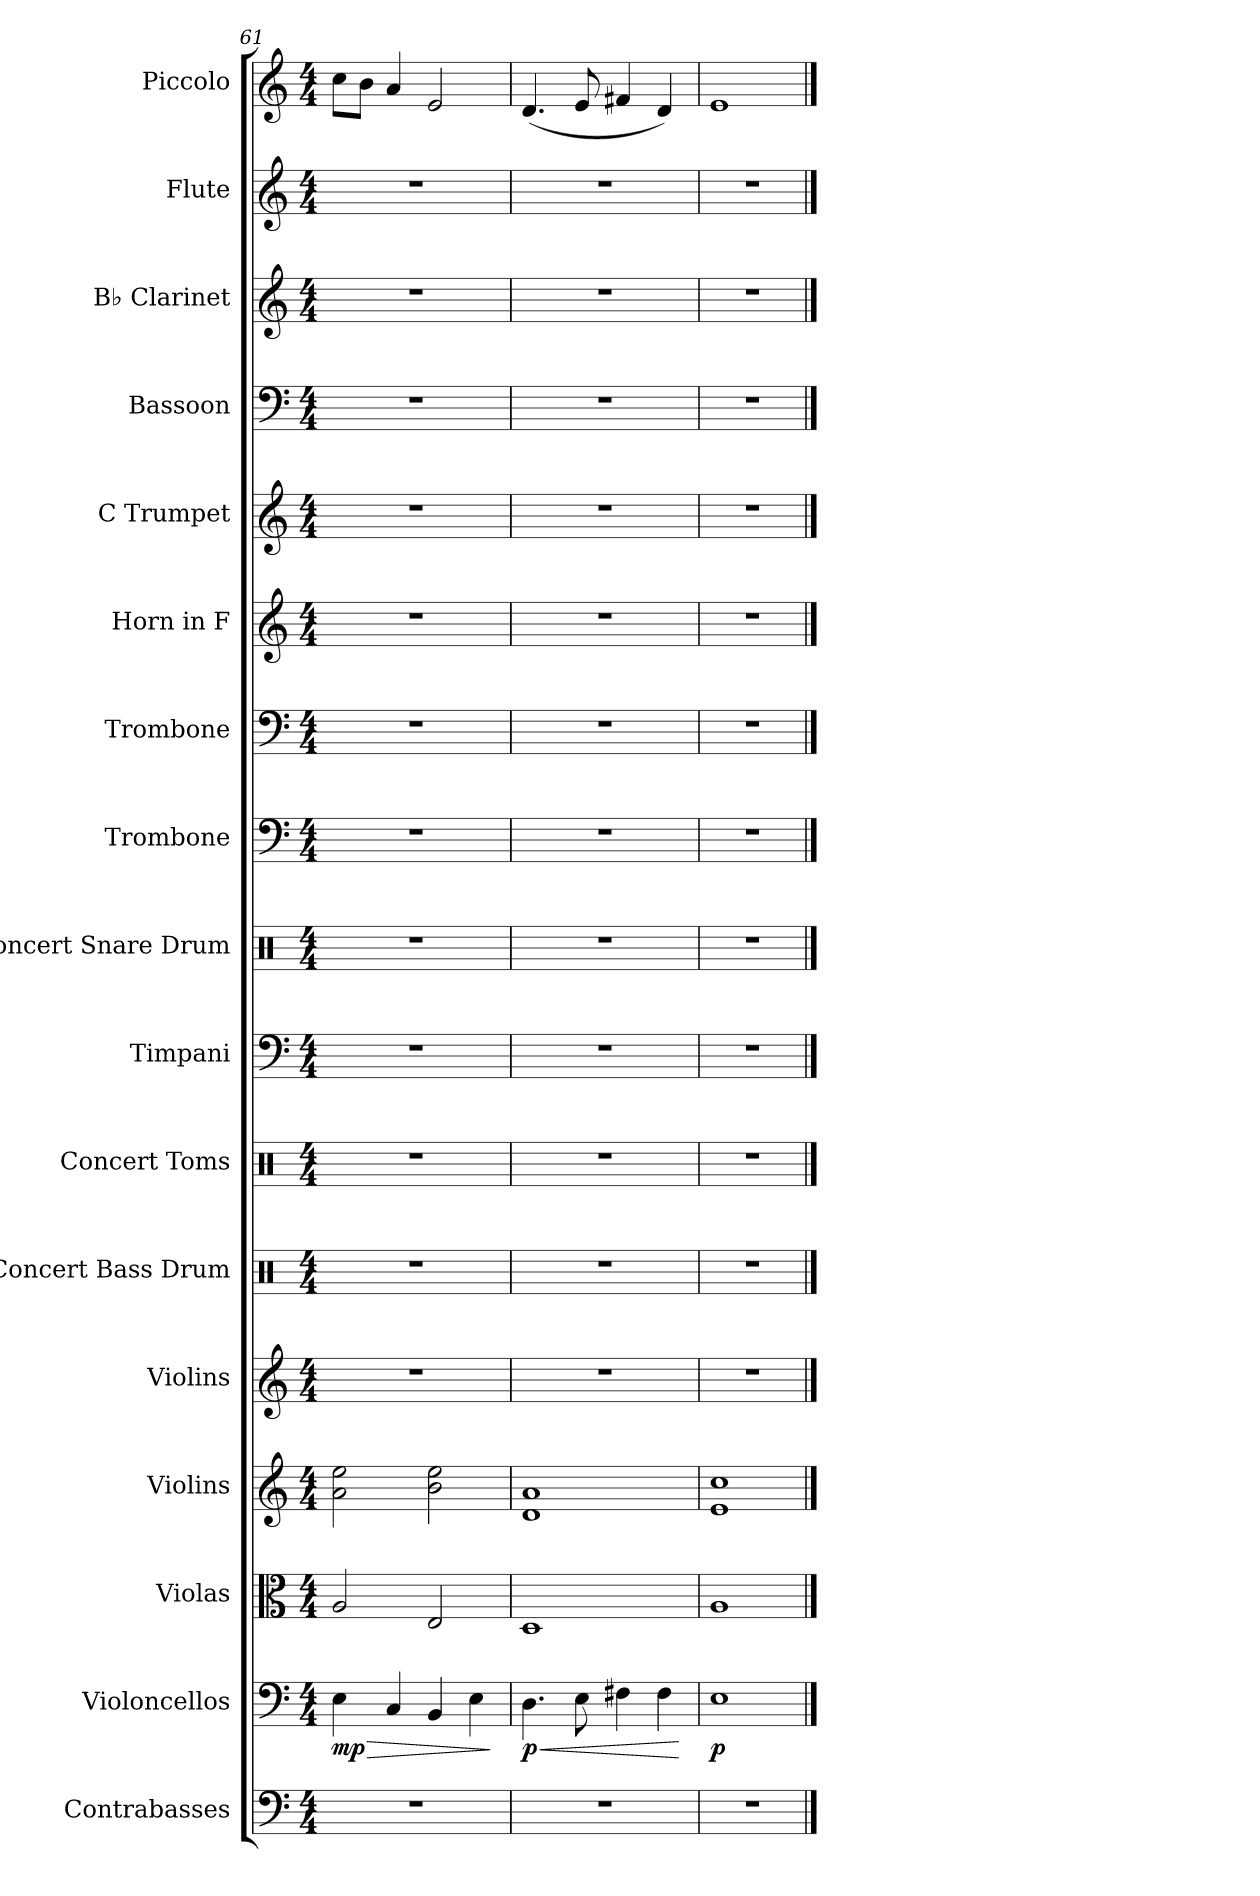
**kern	**kern	**dynam	**kern	**kern	**kern	**kern	**kern	**kern	**kern	**kern	**kern	**kern	**kern	**kern	**kern	**kern	**kern
*part17	*part16	*part16	*part15	*part14	*part13	*part12	*part11	*part10	*part9	*part8	*part7	*part6	*part5	*part4	*part3	*part2	*part1
*staff17	*staff16	*staff16	*staff15	*staff14	*staff13	*staff12	*staff11	*staff10	*staff9	*staff8	*staff7	*staff6	*staff5	*staff4	*staff3	*staff2	*staff1
*I"Contrabasses	*I"Violoncellos	*	*I"Violas	*I"Violins	*I"Violins	*I"Concert Bass Drum	*I"Concert Toms	*I"Timpani	*I"Concert Snare Drum	*I"Trombone	*I"Trombone	*I"Horn in F	*I"C Trumpet	*I"Bassoon	*I"B♭ Clarinet	*I"Flute	*I"Piccolo
*I'Cbs.	*I'Vcs.	*	*I'Vlas.	*I'Vlns.	*I'Vlns.	*I'Con. BD	*I'C. Toms	*I'Timp.	*I'Con. Sn.	*I'Tbn.	*I'Tbn.	*	*I'C Tpt.	*I'Bsn.	*I'B♭ Cl.	*I'Fl.	*I'Picc.
*clefF4	*clefF4	*	*clefC3	*clefG2	*clefG2	*clefX	*clefX	*clefF4	*clefX	*clefF4	*clefF4	*clefG2	*clefG2	*clefF4	*clefG2	*clefG2	*clefG2
*ITrd7c12	*	*	*	*	*	*	*	*	*	*	*	*ITrd4c7	*	*	*ITrd1c2	*	*ITrd-7c-12
*k[]	*k[]	*	*k[]	*k[]	*k[]	*k[]	*k[]	*k[]	*k[]	*k[]	*k[]	*k[b-]	*k[]	*k[]	*k[b-e-]	*k[]	*k[]
*M4/4	*M4/4	*	*M4/4	*M4/4	*M4/4	*M4/4	*M4/4	*M4/4	*M4/4	*M4/4	*M4/4	*M4/4	*M4/4	*M4/4	*M4/4	*M4/4	*M4/4
=61	=61	=61	=61	=61	=61	=61	=61	=61	=61	=61	=61	=61	=61	=61	=61	=61	=61
!	!	!LO:HP:b	!	!	!	!	!	!	!	!	!	!	!	!	!	!	!
!	!	!LO:DY:n=1:b	!	!	!	!	!	!	!	!	!	!	!	!	!	!	!
1r	4E\	> mp	2A/	2a\ 2ee\	1r	1r	1r	1r	1r	1r	1r	1r	1r	1r	1r	1r	8ccc\L
.	.	.	.	.	.	.	.	.	.	.	.	.	.	.	.	.	8bb\J
.	4C/	.	.	.	.	.	.	.	.	.	.	.	.	.	.	.	4aa/
.	4BB/	.	2E/	2b\ 2ee\	.	.	.	.	.	.	.	.	.	.	.	.	2ee/
.	4E\	.	.	.	.	.	.	.	.	.	.	.	.	.	.	.	.
.	.	]	.	.	.	.	.	.	.	.	.	.	.	.	.	.	.
=62	=62	=62	=62	=62	=62	=62	=62	=62	=62	=62	=62	=62	=62	=62	=62	=62	=62
!	!	!LO:HP:b	!	!	!	!	!	!	!	!	!	!	!	!	!	!	!
!	!	!LO:DY:n=1:b	!	!	!	!	!	!	!	!	!	!	!	!	!	!	!
1r	4.D\	< p	1D	1d 1a	1r	1r	1r	1r	1r	1r	1r	1r	1r	1r	1r	1r	(<4.dd/
.	8E\	.	.	.	.	.	.	.	.	.	.	.	.	.	.	.	8ee/
.	4F#X\	.	.	.	.	.	.	.	.	.	.	.	.	.	.	.	4ff#X/
.	4F#\	.	.	.	.	.	.	.	.	.	.	.	.	.	.	.	4dd/)
.	.	[	.	.	.	.	.	.	.	.	.	.	.	.	.	.	.
=63	=63	=63	=63	=63	=63	=63	=63	=63	=63	=63	=63	=63	=63	=63	=63	=63	=63
!	!	!LO:DY:b	!	!	!	!	!	!	!	!	!	!	!	!	!	!	!
1r	1E	p	1A	1e 1cc	1r	1r	1r	1r	1r	1r	1r	1r	1r	1r	1r	1r	1ee
==	==	==	==	==	==	==	==	==	==	==	==	==	==	==	==	==	==
*-	*-	*-	*-	*-	*-	*-	*-	*-	*-	*-	*-	*-	*-	*-	*-	*-	*-
